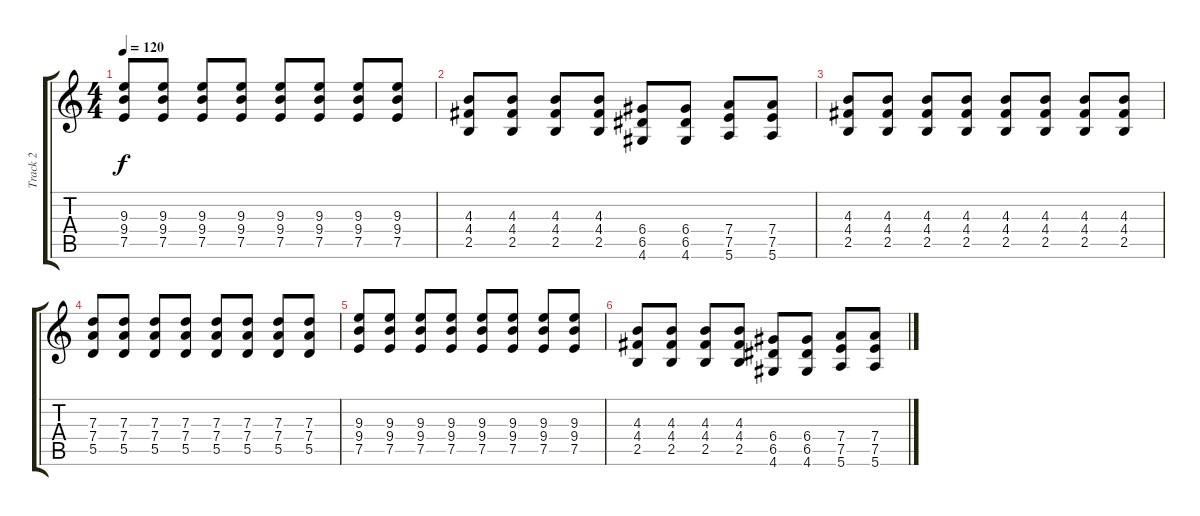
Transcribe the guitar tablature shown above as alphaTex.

\track ("Track 2" "Track 2") {instrument electricguitarclean}
\staff {score tabs}
\tuning (E4 B3 G3 D3 A2 E2) {hide}
\ts (4 4)
\tempo 120
\clef g2
\ks c
(9.3 9.4 7.5).8{dy f} (9.3 9.4 7.5).8 (9.3 9.4 7.5).8 (9.3 9.4 7.5).8 (9.3 9.4 7.5).8 (9.3 9.4 7.5).8 (9.3 9.4 7.5).8 (9.3 9.4 7.5).8 |
(4.3 4.4 2.5).8 (4.3 4.4 2.5).8 (4.3 4.4 2.5).8 (4.3 4.4 2.5).8 (6.4 6.5 4.6).8 (6.4 6.5 4.6).8 (7.4 7.5 5.6).8 (7.4 7.5 5.6).8 |
(4.3 4.4 2.5).8{instrument overdrivenguitar} (4.3 4.4 2.5).8 (4.3 4.4 2.5).8 (4.3 4.4 2.5).8 (4.3 4.4 2.5).8 (4.3 4.4 2.5).8 (4.3 4.4 2.5).8 (4.3 4.4 2.5).8 |
(7.3 7.4 5.5).8 (7.3 7.4 5.5).8 (7.3 7.4 5.5).8 (7.3 7.4 5.5).8 (7.3 7.4 5.5).8 (7.3 7.4 5.5).8 (7.3 7.4 5.5).8 (7.3 7.4 5.5).8 |
(9.3 9.4 7.5).8 (9.3 9.4 7.5).8 (9.3 9.4 7.5).8 (9.3 9.4 7.5).8 (9.3 9.4 7.5).8 (9.3 9.4 7.5).8 (9.3 9.4 7.5).8 (9.3 9.4 7.5).8 |
(4.3 4.4 2.5).8 (4.3 4.4 2.5).8 (4.3 4.4 2.5).8 (4.3 4.4 2.5).8 (6.4 6.5 4.6).8 (6.4 6.5 4.6).8 (7.4 7.5 5.6).8 (7.4 7.5 5.6).8
